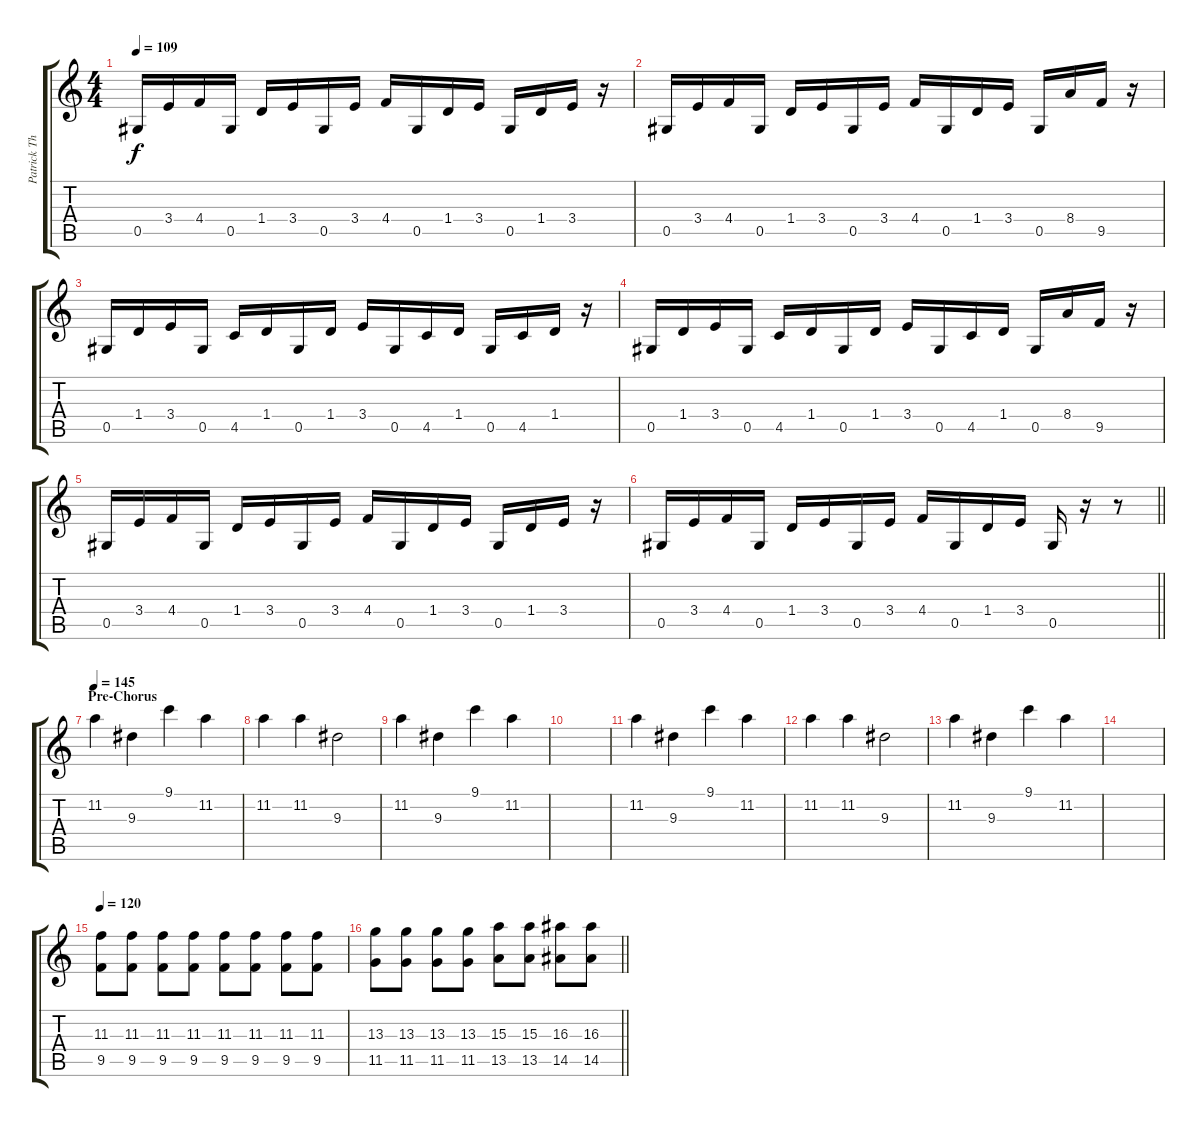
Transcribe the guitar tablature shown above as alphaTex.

\track ("Patrick Thompson - Guitar" "Patrick Th") {instrument distortionguitar}
\staff {score tabs}
\tuning (Eb4 Bb3 Gb3 Db3 Ab2 Db2) {hide}
\ts (4 4)
\tempo 109
\clef g2
\ks c
0.5.16{dy f} 3.4.16 4.4.16 0.5.16 1.4.16 3.4.16 0.5.16 3.4.16 4.4.16 0.5.16 1.4.16 3.4.16 0.5.16 1.4.16 3.4.16 r.16 |
0.5.16 3.4.16 4.4.16 0.5.16 1.4.16 3.4.16 0.5.16 3.4.16 4.4.16 0.5.16 1.4.16 3.4.16 0.5.16 8.4.16 9.5.16 r.16 |
0.5.16 1.4.16 3.4.16 0.5.16 4.5.16 1.4.16 0.5.16 1.4.16 3.4.16 0.5.16 4.5.16 1.4.16 0.5.16 4.5.16 1.4.16 r.16 |
0.5.16 1.4.16 3.4.16 0.5.16 4.5.16 1.4.16 0.5.16 1.4.16 3.4.16 0.5.16 4.5.16 1.4.16 0.5.16 8.4.16 9.5.16 r.16 |
0.5.16 3.4.16 4.4.16 0.5.16 1.4.16 3.4.16 0.5.16 3.4.16 4.4.16 0.5.16 1.4.16 3.4.16 0.5.16 1.4.16 3.4.16 r.16 |
\barLineRight lightlight
0.5.16 3.4.16 4.4.16 0.5.16 1.4.16 3.4.16 0.5.16 3.4.16 4.4.16 0.5.16 1.4.16 3.4.16 0.5.16 r.16 r.8 |
\section ("" "Pre-Chorus")
\tempo 145
11.2.4 9.3.4 9.1.4 11.2.4 |
11.2.4 11.2.4 9.3.2 |
11.2.4 9.3.4 9.1.4 11.2.4 |
|
11.2.4 9.3.4 9.1.4 11.2.4 |
11.2.4 11.2.4 9.3.2 |
11.2.4 9.3.4 9.1.4 11.2.4 |
|
\tempo 120
(11.3 9.5).8 (11.3 9.5).8 (11.3 9.5).8 (11.3 9.5).8 (11.3 9.5).8 (11.3 9.5).8 (11.3 9.5).8 (11.3 9.5).8 |
\barLineRight lightlight
(13.3 11.5).8 (13.3 11.5).8 (13.3 11.5).8 (13.3 11.5).8 (15.3 13.5).8 (15.3 13.5).8 (16.3 14.5).8 (16.3 14.5).8
